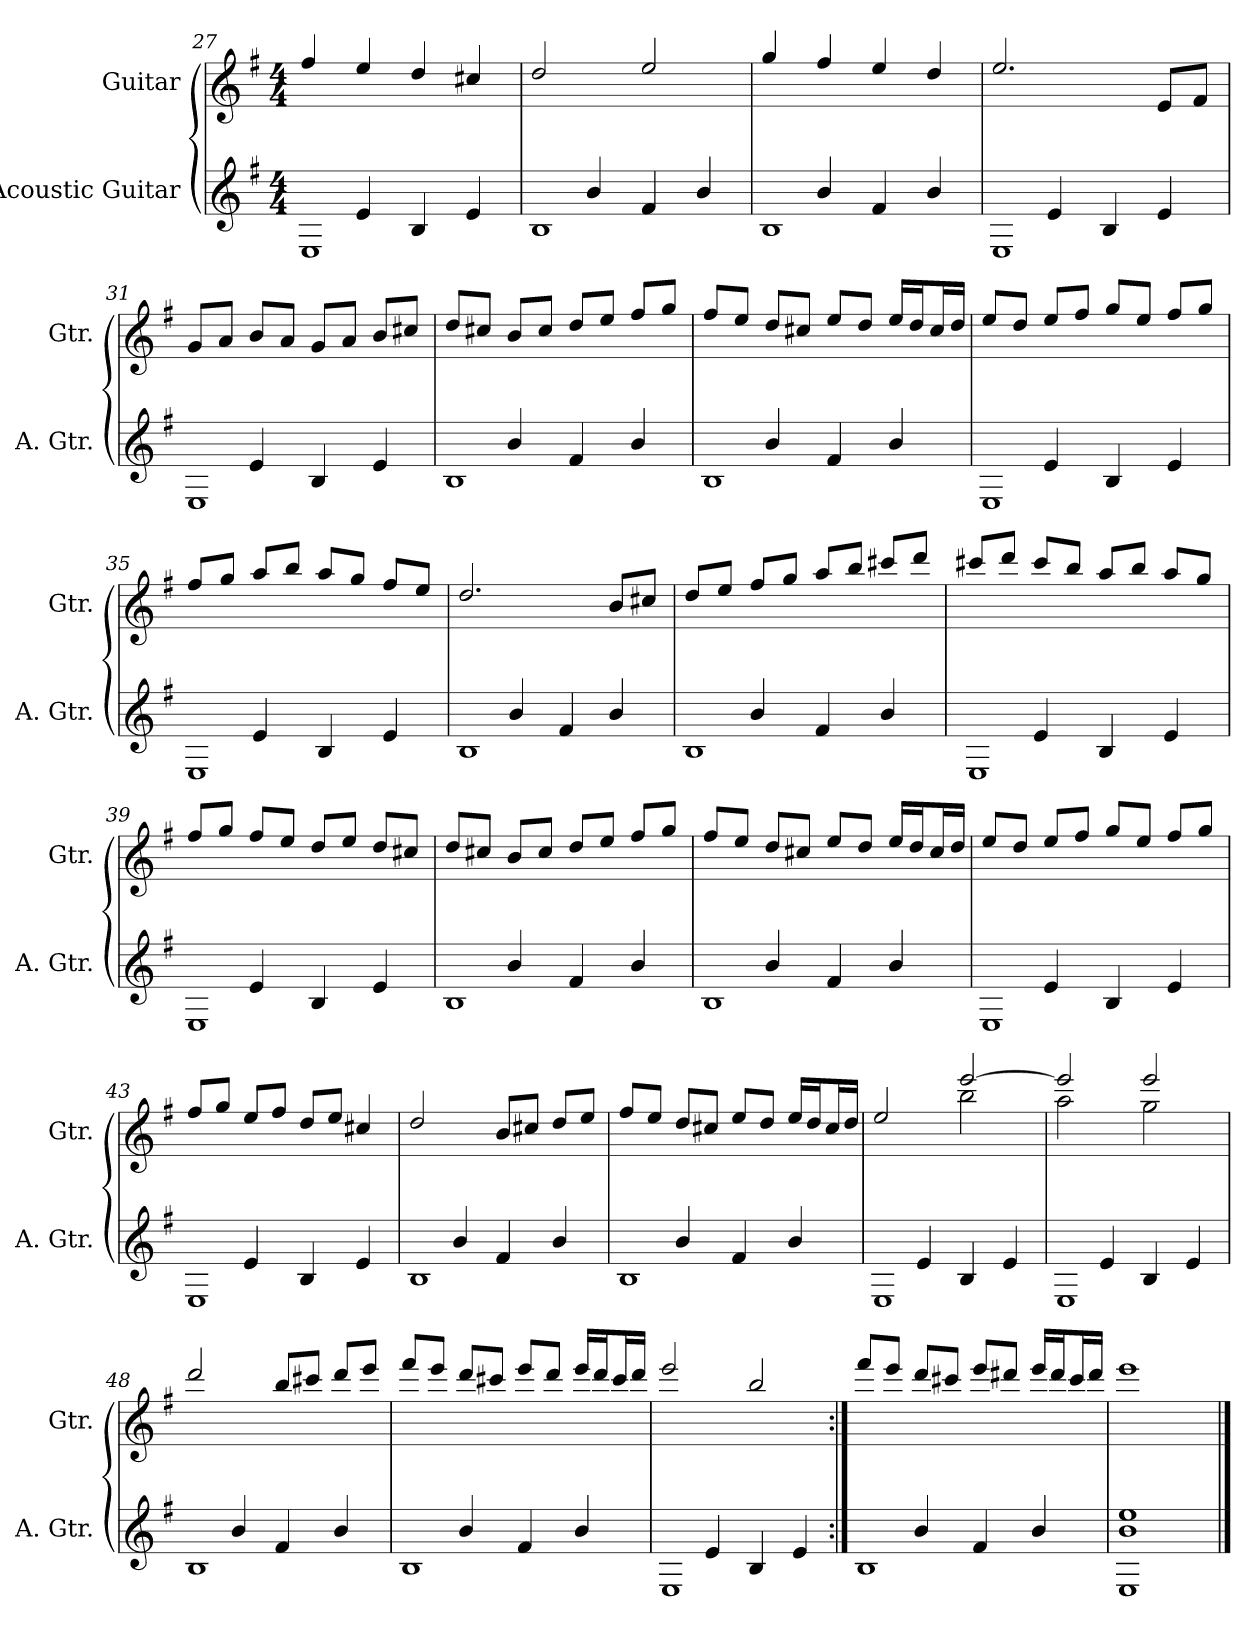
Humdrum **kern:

**kern	**kern
*part2	*part1
*staff2	*staff1
*I"Acoustic Guitar	*I"Guitar
*I'A. Gtr.	*I'Gtr.
!!LO:LB:g=z
*clefG2	*clefG2
*ITrd7c12	*ITrd7c12
*k[f#]	*k[f#]
*e:	*e:
*M4/4	*M4/4
=27	=27
*^	*
4ryy	1EEi	4f#i/
4Ei/	.	4ei/
4BBi/	.	4di/
4Ei/	.	4c#Xi/
=28	=28	=28
4ryy	1BBi	2di/
4Bi/	.	.
4F#i/	.	2ei/
4Bi/	.	.
=29	=29	=29
4ryy	1BBi	4gi/
4Bi/	.	4f#i/
4F#i/	.	4ei/
4Bi/	.	4di/
=30	=30	=30
4ryy	1EEi	2.ei/
4Ei/	.	.
4BBi/	.	.
4Ei/	.	8Ei/L
.	.	8F#i/J
!!LO:PB:g=z
=31	=31	=31
4ryy	1EEi	8Gi/L
.	.	8Ai/J
4Ei/	.	8Bi/L
.	.	8Ai/J
4BBi/	.	8Gi/L
.	.	8Ai/J
4Ei/	.	8Bi/L
.	.	8c#Xi/J
=32	=32	=32
4ryy	1BBi	8di/L
.	.	8c#Xi/J
4Bi/	.	8Bi/L
.	.	8c#i/J
4F#i/	.	8di/L
.	.	8ei/J
4Bi/	.	8f#i/L
.	.	8gi/J
=33	=33	=33
4ryy	1BBi	8f#i/L
.	.	8ei/J
4Bi/	.	8di/L
.	.	8c#Xi/J
4F#i/	.	8ei/L
.	.	8di/J
4Bi/	.	16ei/LL
.	.	16di/J
.	.	16c#i/L
.	.	16di/JJ
=34	=34	=34
4ryy	1EEi	8ei/L
.	.	8di/J
4Ei/	.	8ei/L
.	.	8f#i/J
4BBi/	.	8gi/L
.	.	8ei/J
4Ei/	.	8f#i/L
.	.	8gi/J
!!LO:LB:g=z
=35	=35	=35
4ryy	1EEi	8f#i/L
.	.	8gi/J
4Ei/	.	8ai/L
.	.	8bi/J
4BBi/	.	8ai/L
.	.	8gi/J
4Ei/	.	8f#i/L
.	.	8ei/J
=36	=36	=36
4ryy	1BBi	2.di/
4Bi/	.	.
4F#i/	.	.
4Bi/	.	8Bi/L
.	.	8c#Xi/J
=37	=37	=37
4ryy	1BBi	8di/L
.	.	8ei/J
4Bi/	.	8f#i/L
.	.	8gi/J
4F#i/	.	8ai/L
.	.	8bi/J
4Bi/	.	8cc#Xi/L
.	.	8ddi/J
=38	=38	=38
4ryy	1EEi	8cc#Xi/L
.	.	8ddi/J
4Ei/	.	8cc#i/L
.	.	8bi/J
4BBi/	.	8ai/L
.	.	8bi/J
4Ei/	.	8ai/L
.	.	8gi/J
=39	=39	=39
4ryy	1EEi	8f#i/L
.	.	8gi/J
4Ei/	.	8f#i/L
.	.	8ei/J
4BBi/	.	8di/L
.	.	8ei/J
4Ei/	.	8di/L
.	.	8c#Xi/J
!!LO:LB:g=z
=40	=40	=40
4ryy	1BBi	8di/L
.	.	8c#Xi/J
4Bi/	.	8Bi/L
.	.	8c#i/J
4F#i/	.	8di/L
.	.	8ei/J
4Bi/	.	8f#i/L
.	.	8gi/J
=41	=41	=41
4ryy	1BBi	8f#i/L
.	.	8ei/J
4Bi/	.	8di/L
.	.	8c#Xi/J
4F#i/	.	8ei/L
.	.	8di/J
4Bi/	.	16ei/LL
.	.	16di/J
.	.	16c#i/L
.	.	16di/JJ
=42	=42	=42
4ryy	1EEi	8ei/L
.	.	8di/J
4Ei/	.	8ei/L
.	.	8f#i/J
4BBi/	.	8gi/L
.	.	8ei/J
4Ei/	.	8f#i/L
.	.	8gi/J
=43	=43	=43
4ryy	1EEi	8f#i/L
.	.	8gi/J
4Ei/	.	8ei/L
.	.	8f#i/J
4BBi/	.	8di/L
.	.	8ei/J
4Ei/	.	4c#Xi/
=44	=44	=44
4ryy	1BBi	2di/
4Bi/	.	.
4F#i/	.	8Bi/L
.	.	8c#Xi/J
4Bi/	.	8di/L
.	.	8ei/J
!!LO:LB:g=z
=45	=45	=45
4ryy	1BBi	8f#i/L
.	.	8ei/J
4Bi/	.	8di/L
.	.	8c#Xi/J
4F#i/	.	8ei/L
.	.	8di/J
4Bi/	.	16ei/LL
.	.	16di/J
.	.	16c#i/L
.	.	16di/JJ
=46	=46	=46
*	*	*^
4ryy	1EEi	2ei/	2ryy
4Ei/	.	.	.
4BBi/	.	[2eei/	2bi\
4Ei/	.	.	.
=47	=47	=47	=47
4ryy	1EEi	2eei/]	2ai\
4Ei/	.	.	.
4BBi/	.	2eei/	2gi\
4Ei/	.	.	.
*	*	*v	*v
=48	=48	=48
4ryy	1BBi	2ddi/
4Bi/	.	.
4F#i/	.	8bi/L
.	.	8cc#Xi/J
4Bi/	.	8ddi/L
.	.	8eei/J
!!LO:LB:g=z
=49	=49	=49
4ryy	1BBi	8ff#i/L
.	.	8eei/J
4Bi/	.	8ddi/L
.	.	8cc#Xi/J
4F#i/	.	8eei/L
.	.	8ddi/J
4Bi/	.	16eei/LL
.	.	16ddi/J
.	.	16cc#i/L
.	.	16ddi/JJ
=50	=50	=50
4ryy	1EEi	2eei/
4Ei/	.	.
4BBi/	.	2bi/
4Ei/	.	.
=51:|!	=51:|!	=51:|!
4ryy	1BBi	8ff#i/L
.	.	8eei/J
4Bi/	.	8ddi/L
.	.	8cc#Xi/J
4F#i/	.	8eei/L
.	.	8dd#Xi/J
4Bi/	.	16eei/LL
.	.	16dd#i/J
.	.	16cc#i/L
.	.	16dd#i/JJ
=52	=52	=52
1ei	1EEi 1Bi	1eei
*v	*v	*
==	==
*-	*-
